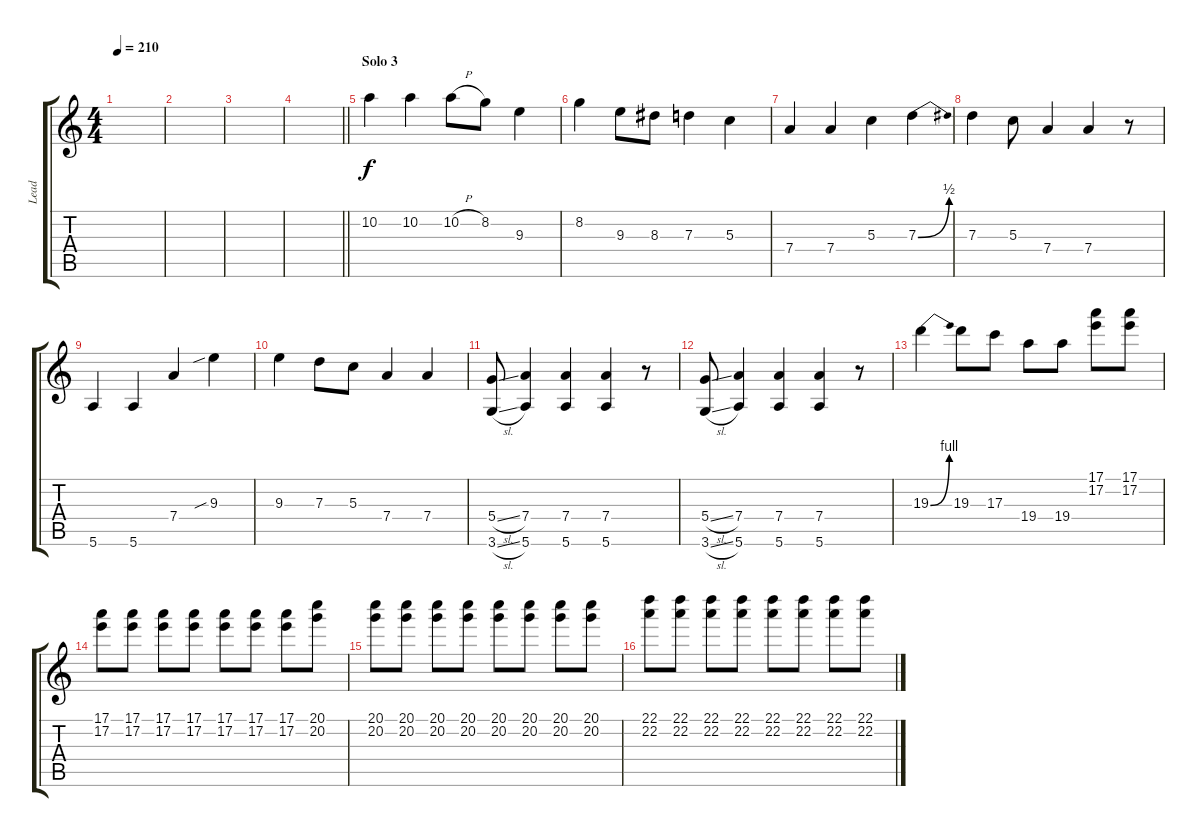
\track ("Lead" "Lead") {instrument distortionguitar}
\staff {score tabs}
\tuning (E4 B3 G3 D3 A2 E2) {hide}
\ts (4 4)
\tempo 210
\clef g2
\ks c
|
|
|
\barLineRight lightlight
|
\section ("" "Solo 3")
10.2.4 10.2.4 10.2{h}.8 8.2.8 9.3.4 |
8.2.4 9.3.8 8.3.8 7.3.4 5.3.4 |
7.4.4 7.4.4 5.3.4 7.3{be (bend 0 0 60 2)}.4 |
7.3.4 5.3.8 7.4.4 7.4.4 r.8 |
5.6.4 5.6.4 7.4.4 9.3{sib}.4 |
9.3.4 7.3.8 5.3.8 7.4.4 7.4.4 |
(5.4{sl} 3.6{sl}).8 (7.4 5.6).4 (7.4 5.6).4 (7.4 5.6).4 r.8 |
(5.4{sl} 3.6{sl}).8 (7.4 5.6).4 (7.4 5.6).4 (7.4 5.6).4 r.8 |
19.3{be (bend 0 0 60 4)}.4 19.3.8 17.3.8 19.4.8 19.4.8 (17.1 17.2).8 (17.1 17.2).8 |
(17.1 17.2).8 (17.1 17.2).8 (17.1 17.2).8 (17.1 17.2).8 (17.1 17.2).8 (17.1 17.2).8 (17.1 17.2).8 (20.1 20.2).8 |
(20.1 20.2).8 (20.1 20.2).8 (20.1 20.2).8 (20.1 20.2).8 (20.1 20.2).8 (20.1 20.2).8 (20.1 20.2).8 (20.1 20.2).8 |
(22.1 22.2).8 (22.1 22.2).8 (22.1 22.2).8 (22.1 22.2).8 (22.1 22.2).8 (22.1 22.2).8 (22.1 22.2).8 (22.1 22.2).8
